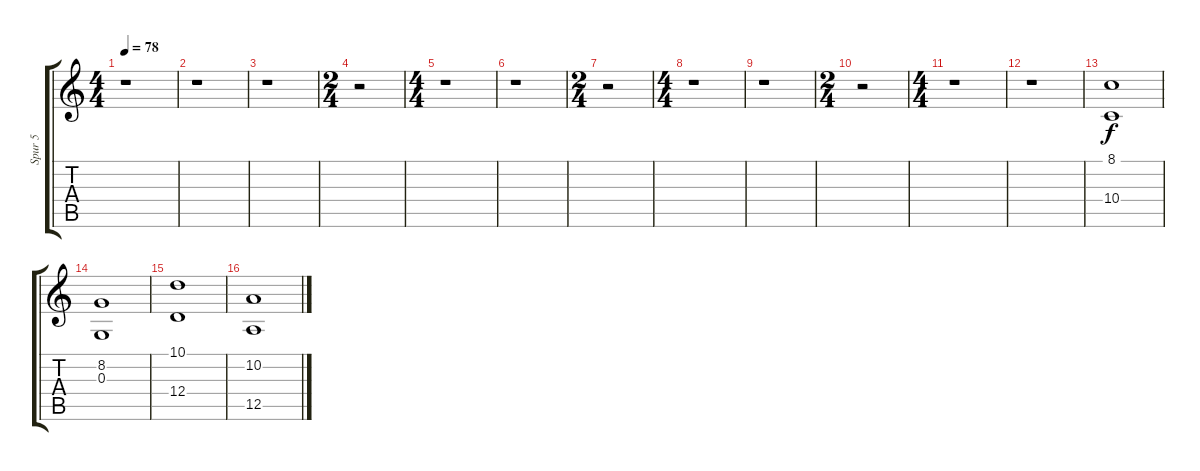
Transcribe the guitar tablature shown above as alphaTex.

\track ("Spur 5" "Spur 5") {instrument stringensemble1}
\staff {score tabs}
\tuning (E4 B3 G3 D3 A2 E2) {hide}
\ts (4 4)
\tempo 78
\clef g2
\ks c
r.1{dy f} |
r.1 |
r.1 |
\ts (2 4)
r.2 |
\ts (4 4)
r.1 |
r.1 |
\ts (2 4)
r.2 |
\ts (4 4)
r.1 |
r.1 |
\ts (2 4)
r.2 |
\ts (4 4)
r.1 |
r.1 |
(8.1 10.4).1 |
(8.2 0.3).1 |
(10.1 12.4).1 |
(10.2 12.5).1
